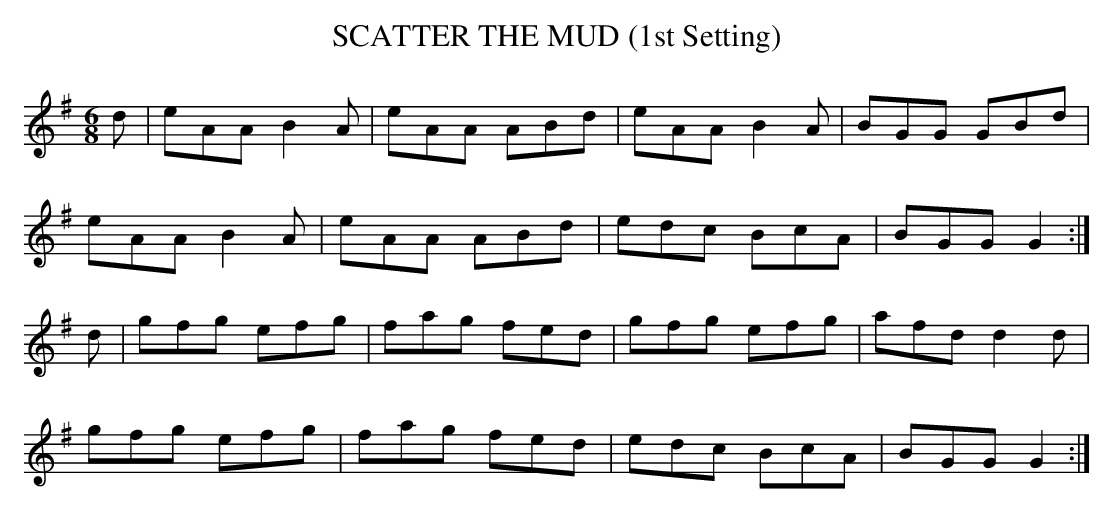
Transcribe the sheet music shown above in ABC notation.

X:1
T:SCATTER THE MUD (1st Setting)
M:6/8
L:1/8
K:G
d|eAA B2A|eAA ABd|eAA B2A|BGG GBd|
eAA B2A|eAA ABd|edc BcA|BGG G2 :|
d|gfg efg|fag fed|gfg efg|afd d2d|
gfg efg|fag fed|edc BcA|BGG G2 :|
